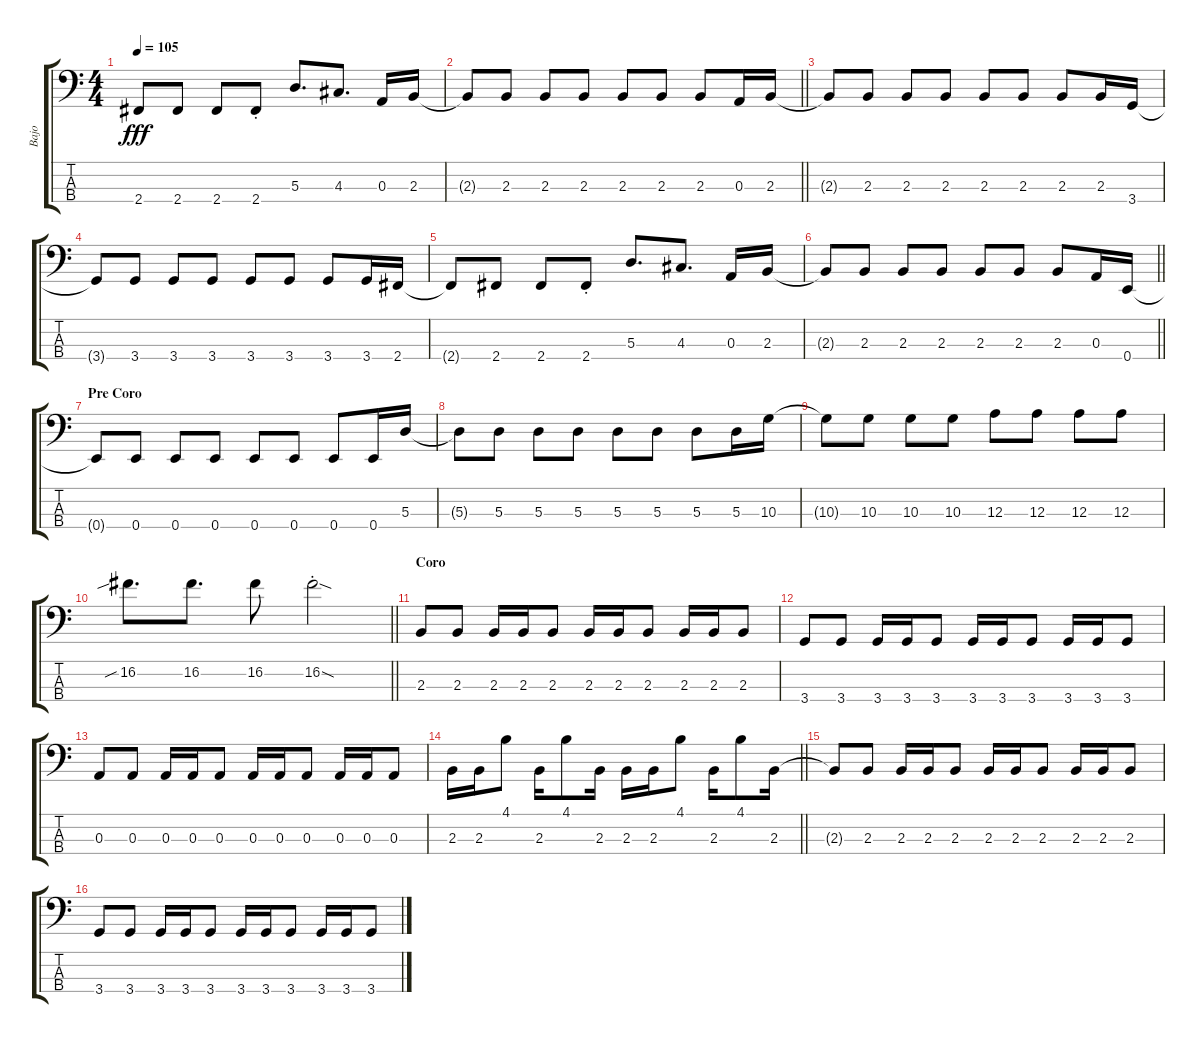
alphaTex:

\track ("Bajo" "Bajo") {instrument electricbassfinger}
\staff {score tabs}
\tuning (G2 D2 A1 E1) {hide}
\ts (4 4)
\tempo 105
\clef f4
\ks c
2.4{t}.8{dy fff} 2.4.8 2.4.8 2.4{st}.8 5.3.8{d} 4.3.8{d} 0.3.16 2.3.16 |
\barLineRight lightlight
2.3{t}.8 2.3.8 2.3.8 2.3.8 2.3.8 2.3.8 2.3.8 0.3.16 2.3.16 |
2.3{t}.8 2.3.8 2.3.8 2.3.8 2.3.8 2.3.8 2.3.8 2.3.16 3.4.16 |
3.4{t}.8 3.4.8 3.4.8 3.4.8 3.4.8 3.4.8 3.4.8 3.4.16 2.4.16 |
2.4{t}.8 2.4.8 2.4.8 2.4{st}.8 5.3.8{d} 4.3.8{d} 0.3.16 2.3.16 |
\barLineRight lightlight
2.3{t}.8 2.3.8 2.3.8 2.3.8 2.3.8 2.3.8 2.3.8 0.3.16 0.4.16 |
\section ("" "Pre Coro")
0.4{t}.8 0.4.8 0.4.8 0.4.8 0.4.8 0.4.8 0.4.8 0.4.16 5.3.16 |
5.3{t}.8 5.3.8 5.3.8 5.3.8 5.3.8 5.3.8 5.3.8 5.3.16 10.3.16 |
10.3{t}.8 10.3.8 10.3.8 10.3.8 12.3.8 12.3.8 12.3.8 12.3.8 |
\barLineRight lightlight
16.2{sib}.8{d} 16.2.8{d} 16.2.8 16.2{sod st}.2 |
\section ("" "Coro")
2.3.8 2.3.8 2.3.16 2.3.16 2.3.8 2.3.16 2.3.16 2.3.8 2.3.16 2.3.16 2.3.8 |
3.4.8 3.4.8 3.4.16 3.4.16 3.4.8 3.4.16 3.4.16 3.4.8 3.4.16 3.4.16 3.4.8 |
0.3.8 0.3.8 0.3.16 0.3.16 0.3.8 0.3.16 0.3.16 0.3.8 0.3.16 0.3.16 0.3.8 |
\barLineRight lightlight
2.3.16 2.3.16 4.1.8 2.3.16 4.1.8 2.3.16 2.3.16 2.3.16 4.1.8 2.3.16 4.1.8 2.3.16 |
2.3{t}.8 2.3.8 2.3.16 2.3.16 2.3.8 2.3.16 2.3.16 2.3.8 2.3.16 2.3.16 2.3.8 |
3.4.8 3.4.8 3.4.16 3.4.16 3.4.8 3.4.16 3.4.16 3.4.8 3.4.16 3.4.16 3.4.8
